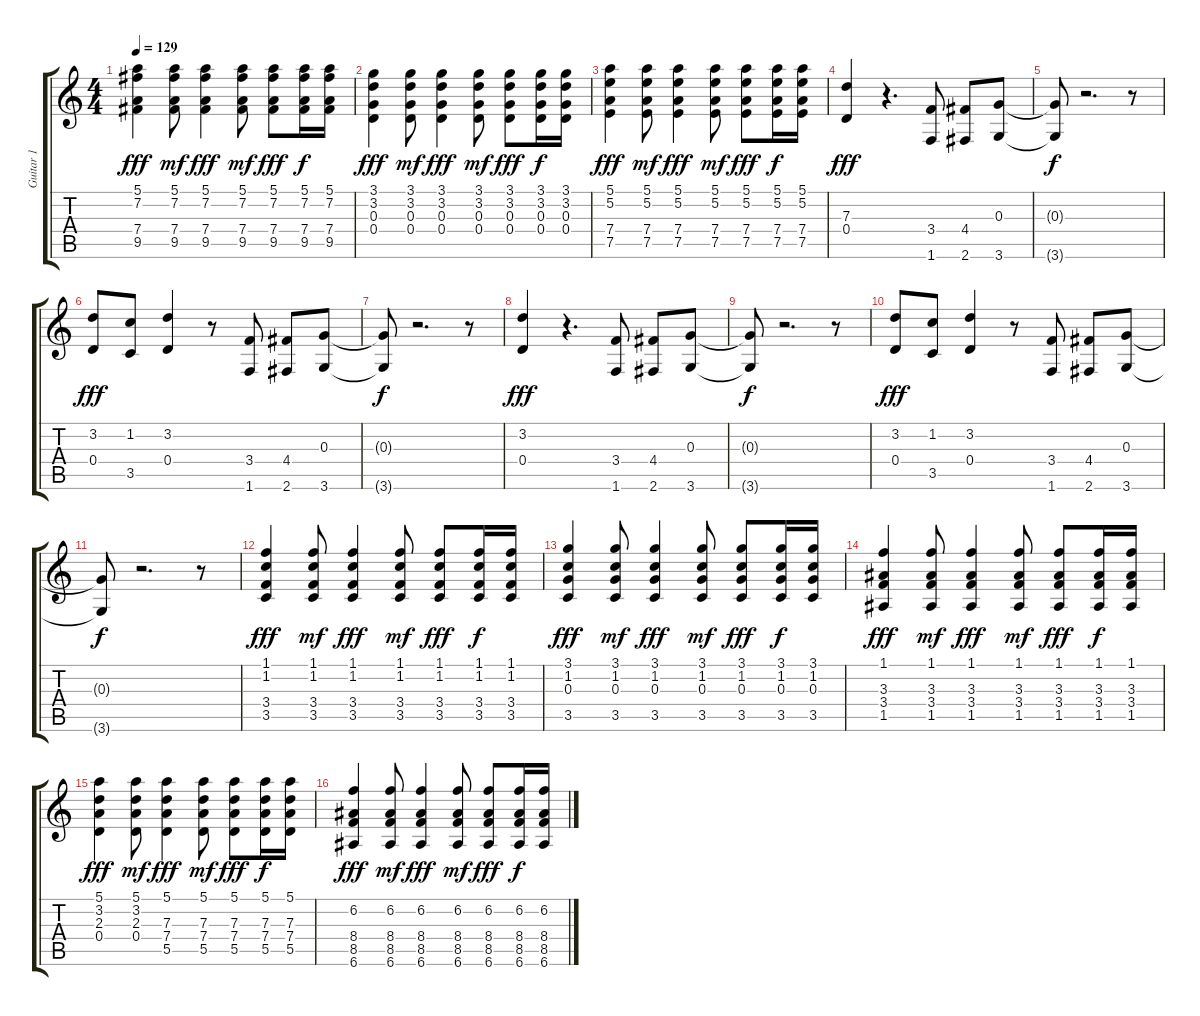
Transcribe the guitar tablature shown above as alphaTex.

\track ("Guitar 1" "Guitar 1") {instrument overdrivenguitar}
\staff {score tabs}
\tuning (E4 B3 G3 D3 A2 E2) {hide}
\ts (4 4)
\tempo 129
\clef g2
\ks c
(5.1 7.2 7.4 9.5).4{dy fff} (5.1 7.2 7.4 9.5).8{dy mf} (5.1 7.2 7.4 9.5).4{dy fff} (5.1 7.2 7.4 9.5).8{dy mf} (5.1 7.2 7.4 9.5).8{dy fff} (5.1 7.2 7.4 9.5).16{dy f} (5.1 7.2 7.4 9.5).16 |
(3.1 3.2 0.3 0.4).4{dy fff} (3.1 3.2 0.3 0.4).8{dy mf} (3.1 3.2 0.3 0.4).4{dy fff} (3.1 3.2 0.3 0.4).8{dy mf} (3.1 3.2 0.3 0.4).8{dy fff} (3.1 3.2 0.3 0.4).16{dy f} (3.1 3.2 0.3 0.4).16 |
(5.1 5.2 7.4 7.5).4{dy fff} (5.1 5.2 7.4 7.5).8{dy mf} (5.1 5.2 7.4 7.5).4{dy fff} (5.1 5.2 7.4 7.5).8{dy mf} (5.1 5.2 7.4 7.5).8{dy fff} (5.1 5.2 7.4 7.5).16{dy f} (5.1 5.2 7.4 7.5).16 |
(7.3 0.4).4{dy fff} r.4{d} (3.4 1.6).8 (4.4 2.6).8 (0.3 3.6).8 |
(0.3{t} 3.6{t}).8{dy f} r.2{d} r.8 |
(3.2 0.4).8{dy fff} (1.2 3.5).8 (3.2 0.4).4 r.8 (3.4 1.6).8 (4.4 2.6).8 (0.3 3.6).8 |
(0.3{t} 3.6{t}).8{dy f} r.2{d} r.8 |
(3.2 0.4).4{dy fff} r.4{d} (3.4 1.6).8 (4.4 2.6).8 (0.3 3.6).8 |
(0.3{t} 3.6{t}).8{dy f} r.2{d} r.8 |
(3.2 0.4).8{dy fff} (1.2 3.5).8 (3.2 0.4).4 r.8 (3.4 1.6).8 (4.4 2.6).8 (0.3 3.6).8 |
(0.3{t} 3.6{t}).8{dy f} r.2{d} r.8 |
(1.1 1.2 3.4 3.5).4{dy fff} (1.1 1.2 3.4 3.5).8{dy mf} (1.1 1.2 3.4 3.5).4{dy fff} (1.1 1.2 3.4 3.5).8{dy mf} (1.1 1.2 3.4 3.5).8{dy fff} (1.1 1.2 3.4 3.5).16{dy f} (1.1 1.2 3.4 3.5).16 |
(3.1 1.2 0.3 3.5).4{dy fff} (3.1 1.2 0.3 3.5).8{dy mf} (3.1 1.2 0.3 3.5).4{dy fff} (3.1 1.2 0.3 3.5).8{dy mf} (3.1 1.2 0.3 3.5).8{dy fff} (3.1 1.2 0.3 3.5).16{dy f} (3.1 1.2 0.3 3.5).16 |
(1.1 3.3 3.4 1.5).4{dy fff} (1.1 3.3 3.4 1.5).8{dy mf} (1.1 3.3 3.4 1.5).4{dy fff} (1.1 3.3 3.4 1.5).8{dy mf} (1.1 3.3 3.4 1.5).8{dy fff} (1.1 3.3 3.4 1.5).16{dy f} (1.1 3.3 3.4 1.5).16 |
(5.1 3.2 2.3 0.4).4{dy fff} (5.1 3.2 2.3 0.4).8{dy mf} (5.1 7.3 7.4 5.5).4{dy fff} (5.1 7.3 7.4 5.5).8{dy mf} (5.1 7.3 7.4 5.5).8{dy fff} (5.1 7.3 7.4 5.5).16{dy f} (5.1 7.3 7.4 5.5).16 |
(6.2 8.4 8.5 6.6).4{dy fff} (6.2 8.4 8.5 6.6).8{dy mf} (6.2 8.4 8.5 6.6).4{dy fff} (6.2 8.4 8.5 6.6).8{dy mf} (6.2 8.4 8.5 6.6).8{dy fff} (6.2 8.4 8.5 6.6).16{dy f} (6.2 8.4 8.5 6.6).16
